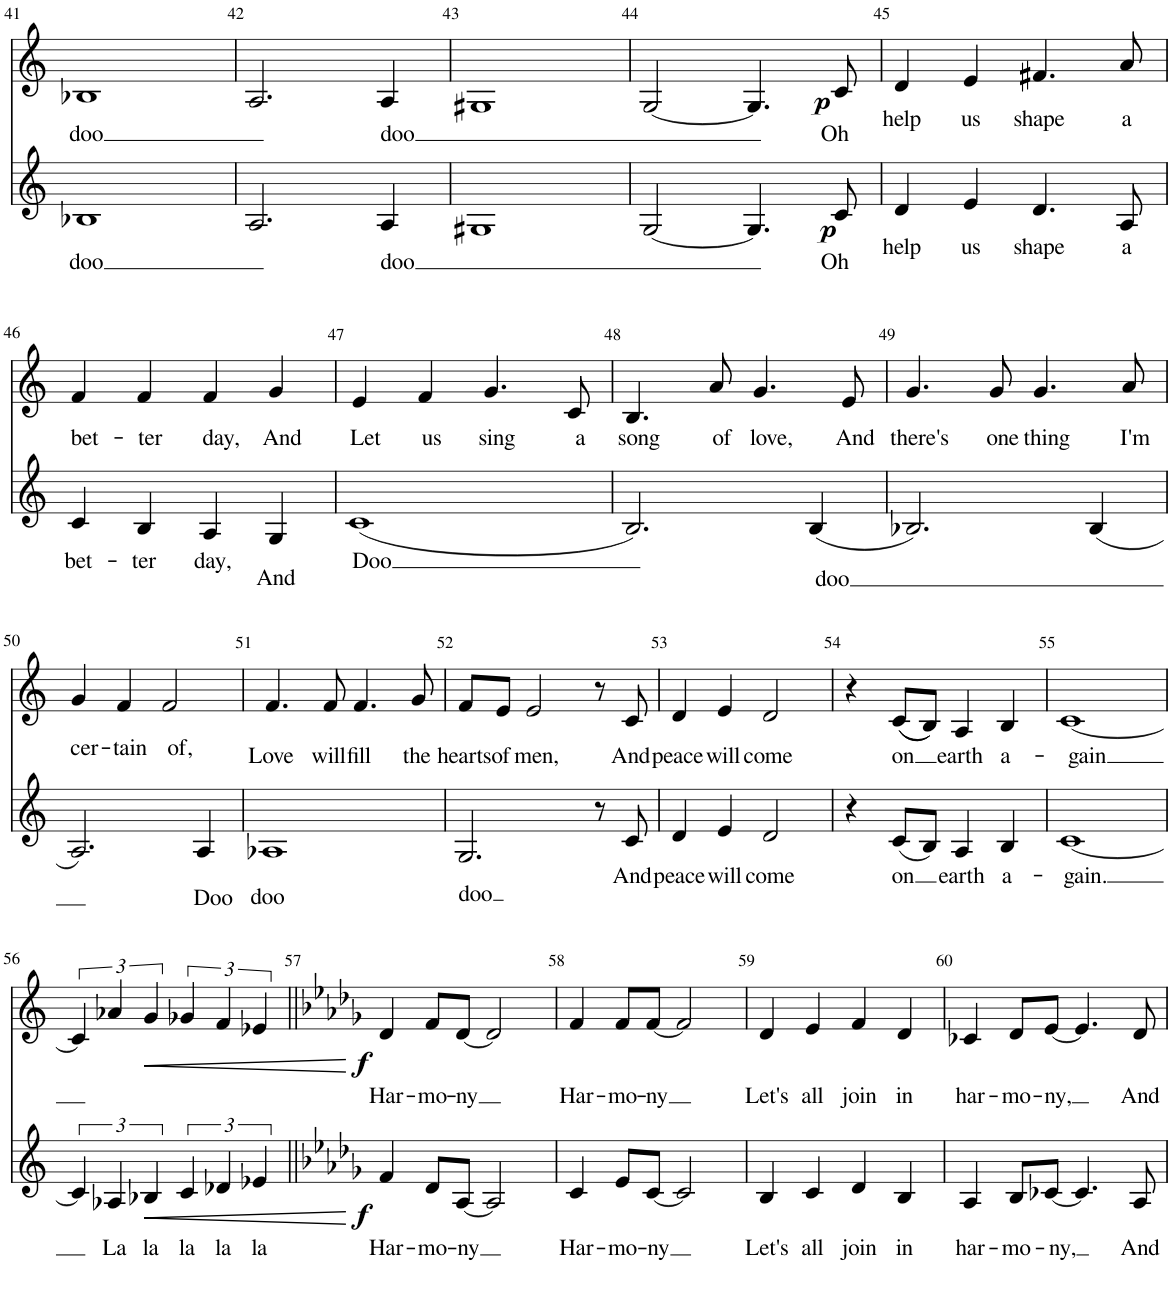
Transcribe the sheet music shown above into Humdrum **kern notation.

**kern	**text	**dynam	**kern	**text	**dynam
*part2	*part2	*part2	*part1	*part1	*part1
*staff2	*staff2	*staff2	*staff1	*staff1	*staff1
*I"Bass	*	*	*I"Tenor	*	*
*clefG2	*	*	*clefG2	*	*
*k[]	*	*	*k[]	*	*
*M4/4	*	*	*M4/4	*	*
=40	=40	=40	=40	=40	=40
2.B/	.	.	2.B/	.	.
!	!LO:LY:b	!	!	!LO:LY:b	!
4B/	doo	.	4B/	doo	.
!!LO:PB:g=z
=41	=41	=41	=41	=41	=41
!	!LO:LY:b	!	!	!LO:LY:b	!
1B-X	doo	.	1B-X	doo	.
=42	=42	=42	=42	=42	=42
2.A/	.	.	2.A/	.	.
!	!LO:LY:b	!	!	!LO:LY:b	!
4A/	doo	.	4A/	doo	.
=43	=43	=43	=43	=43	=43
1G#X	.	.	1G#X	.	.
=44	=44	=44	=44	=44	=44
[2G/	.	.	[2G/	.	.
4.G/]	.	.	4.G/]	.	.
!	!LO:LY:b	!LO:DY:b	!	!LO:LY:b	!LO:DY:b
8c/	Oh	p	8c/	Oh	p
=45	=45	=45	=45	=45	=45
!	!LO:LY:b	!	!	!LO:LY:b	!
4d/	help	.	4d/	help	.
!	!LO:LY:b	!	!	!LO:LY:b	!
4e/	us	.	4e/	us	.
!	!LO:LY:b	!	!	!LO:LY:b	!
4.d/	shape	.	4.f#X/	shape	.
!	!LO:LY:b	!	!	!LO:LY:b	!
8A/	a	.	8a/	a	.
!!LO:LB:g=z
=46	=46	=46	=46	=46	=46
!	!LO:LY:b	!	!	!LO:LY:b	!
4c/	bet-	.	4f/	bet-	.
!	!LO:LY:b	!	!	!LO:LY:b	!
4B/	-ter	.	4f/	-ter	.
!	!LO:LY:b	!	!	!LO:LY:b	!
4A/	day,	.	4f/	day,	.
!	!LO:LY:b	!	!	!LO:LY:b	!
4G/	And	.	4g/	And	.
=47	=47	=47	=47	=47	=47
!	!LO:LY:b	!	!	!LO:LY:b	!
(1c	Doo	.	4e/	Let	.
!	!	!	!	!LO:LY:b	!
.	.	.	4f/	us	.
!	!	!	!	!LO:LY:b	!
.	.	.	4.g/	sing	.
!	!	!	!	!LO:LY:b	!
.	.	.	8c/	a	.
=48	=48	=48	=48	=48	=48
!	!	!	!	!LO:LY:b	!
2.B/)	.	.	4.B/	song	.
!	!	!	!	!LO:LY:b	!
.	.	.	8a/	of	.
!	!	!	!	!LO:LY:b	!
.	.	.	4.g/	love,	.
!	!LO:LY:b	!	!	!	!
(4B/	doo	.	.	.	.
!	!	!	!	!LO:LY:b	!
.	.	.	8e/	And	.
=49	=49	=49	=49	=49	=49
!	!	!	!	!LO:LY:b	!
2.B-X/)	.	.	4.g/	there's	.
!	!	!	!	!LO:LY:b	!
.	.	.	8g/	one	.
!	!	!	!	!LO:LY:b	!
.	.	.	4.g/	thing	.
(4B-/	.	.	.	.	.
!	!	!	!	!LO:LY:b	!
.	.	.	8a/	I'm	.
!!LO:LB:g=z
=50	=50	=50	=50	=50	=50
!	!	!	!	!LO:LY:b	!
2.A/)	.	.	4g/	cer-	.
!	!	!	!	!LO:LY:b	!
.	.	.	4f/	-tain	.
!	!	!	!	!LO:LY:b	!
.	.	.	2f/	of,	.
!	!LO:LY:b	!	!	!	!
4A/	Doo	.	.	.	.
=51	=51	=51	=51	=51	=51
!	!LO:LY:b	!	!	!LO:LY:b	!
1A-X	doo	.	4.f/	Love	.
!	!	!	!	!LO:LY:b	!
.	.	.	8f/	will	.
!	!	!	!	!LO:LY:b	!
.	.	.	4.f/	fill	.
!	!	!	!	!LO:LY:b	!
.	.	.	8g/	the	.
=52	=52	=52	=52	=52	=52
!	!LO:LY:b	!	!	!LO:LY:b	!
2.G/	doo	.	8f/L	hearts	.
!	!	!	!	!LO:LY:b	!
.	.	.	8e/J	of	.
!	!	!	!	!LO:LY:b	!
.	.	.	2e/	men,	.
8r	.	.	8r	.	.
!	!LO:LY:b	!	!	!LO:LY:b	!
8c/	And	.	8c/	And	.
=53	=53	=53	=53	=53	=53
!	!LO:LY:b	!	!	!LO:LY:b	!
4d/	peace	.	4d/	peace	.
!	!LO:LY:b	!	!	!LO:LY:b	!
4e/	will	.	4e/	will	.
!	!LO:LY:b	!	!	!LO:LY:b	!
2d/	come	.	2d/	come	.
=54	=54	=54	=54	=54	=54
4r	.	.	4r	.	.
!	!LO:LY:b	!	!	!LO:LY:b	!
(8c/L	on	.	((8c/L	on	.
8B/J)	.	.	8B/J))	.	.
!	!LO:LY:b	!	!	!LO:LY:b	!
4A/	earth	.	4A/	earth	.
!	!LO:LY:b	!	!	!LO:LY:b	!
4B/	a-	.	4B/	a-	.
=55	=55	=55	=55	=55	=55
!	!LO:LY:b	!	!	!LO:LY:b	!
[1c	-gain.	.	[1c	-gain	.
!!LO:LB:g=z
=56	=56	=56	=56	=56	=56
6c/]	.	.	6c/]	.	.
!	!LO:LY:b	!	!	!	!
6A-X/	La	.	6a-X/	.	.
!	!LO:LY:b	!LO:HP:b	!	!	!LO:HP:b
6B-X/	la	<	6g/	.	<
!	!LO:LY:b	!	!	!	!
6c/	la	.	6g-X/	.	.
!	!LO:LY:b	!	!	!	!
6d-X/	la	.	6f/	.	.
!	!LO:LY:b	!	!	!	!
6e-X/	la	.	6e-X/	.	.
.	.	[	.	.	[
=57||	=57||	=57||	=57||	=57||	=57||
*k[b-e-a-d-g-]	*	*	*k[b-e-a-d-g-]	*	*
!	!LO:LY:b	!LO:DY:b	!	!LO:LY:b	!LO:DY:b
4f/	Har-	f	4d-/	Har-	f
!	!LO:LY:b	!	!	!LO:LY:b	!
8d-/L	-mo-	.	8f/L	-mo-	.
!	!LO:LY:b	!	!	!LO:LY:b	!
[8A-/J	-ny	.	[8d-/J	-ny	.
2A-/]	.	.	2d-/]	.	.
=58	=58	=58	=58	=58	=58
!	!LO:LY:b	!	!	!LO:LY:b	!
4c/	Har-	.	4f/	Har-	.
!	!LO:LY:b	!	!	!LO:LY:b	!
8e-/L	-mo-	.	8f/L	-mo-	.
!	!LO:LY:b	!	!	!LO:LY:b	!
[8c/J	-ny	.	[8f/J	-ny	.
2c/]	.	.	2f/]	.	.
=59	=59	=59	=59	=59	=59
!	!LO:LY:b	!	!	!LO:LY:b	!
4B-/	Let's	.	4d-/	Let's	.
!	!LO:LY:b	!	!	!LO:LY:b	!
4c/	all	.	4e-/	all	.
!	!LO:LY:b	!	!	!LO:LY:b	!
4d-/	join	.	4f/	join	.
!	!LO:LY:b	!	!	!LO:LY:b	!
4B-/	in	.	4d-/	in	.
=	=	=	=	=	=
*-	*-	*-	*-	*-	*-
